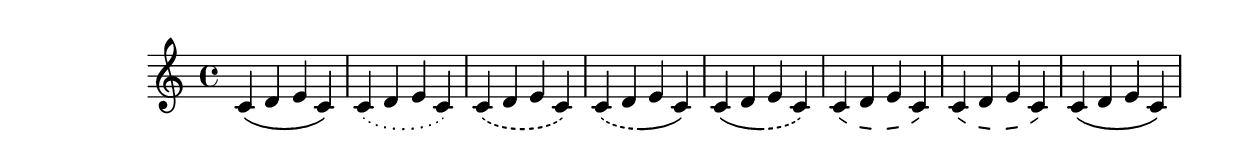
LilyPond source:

\version "2.13.1"
\header { texidoc = "
The appearance of phrasing slurs may be changed from solid to dotted or dashed.
"
}

\relative c'{
  c\( d e  c\) |
  \phrasingSlurDotted
  c\( d e  c\) |
  \phrasingSlurDashed
  c\( d e  c\) |
  \phrasingSlurHalfDashed
  c\( d e  c\) |
  \phrasingSlurHalfSolid
  c\( d e  c\) |
  \phrasingSlurDashPattern #0.4 #2.0
  c\( d e  c\) |
  \once \override Slur #'dash-definition = #'((0 0.25 1 1)
                                              (0.3 0.7 0.4 0.75)
                                              (0.75 1.0 1.0 1.0))
  c\( d e  c\) |
  \phrasingSlurSolid
  c\( d e  c\) |
}






